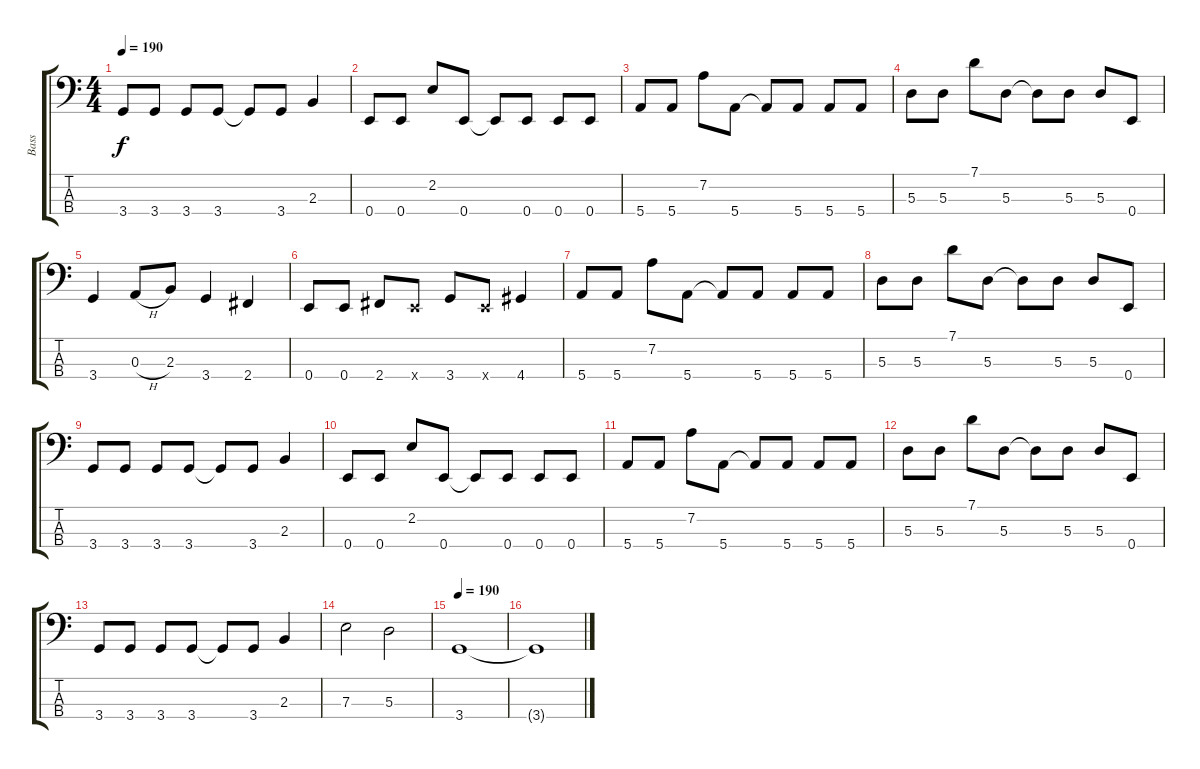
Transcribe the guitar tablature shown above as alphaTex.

\track ("Bass" "Bass") {instrument electricbassfinger}
\staff {score tabs}
\tuning (G2 D2 A1 E1) {hide}
\ts (4 4)
\tempo 190
\clef f4
\ks c
3.4.8{dy f} 3.4.8 3.4.8 3.4.8 3.4{t}.8 3.4.8 2.3.4 |
0.4.8 0.4.8 2.2.8 0.4.8 0.4{t}.8 0.4.8 0.4.8 0.4.8 |
5.4.8 5.4.8 7.2.8 5.4.8 5.4{t}.8 5.4.8 5.4.8 5.4.8 |
5.3.8 5.3.8 7.1.8 5.3.8 5.3{t}.8 5.3.8 5.3.8 0.4.8 |
3.4.4 0.3{h}.8 2.3.8 3.4.4 2.4.4 |
0.4.8 0.4.8 2.4.8 0.4{x}.8 3.4.8 0.4{x}.8 4.4.4 |
5.4.8 5.4.8 7.2.8 5.4.8 5.4{t}.8 5.4.8 5.4.8 5.4.8 |
5.3.8 5.3.8 7.1.8 5.3.8 5.3{t}.8 5.3.8 5.3.8 0.4.8 |
3.4.8 3.4.8 3.4.8 3.4.8 3.4{t}.8 3.4.8 2.3.4 |
0.4.8 0.4.8 2.2.8 0.4.8 0.4{t}.8 0.4.8 0.4.8 0.4.8 |
5.4.8 5.4.8 7.2.8 5.4.8 5.4{t}.8 5.4.8 5.4.8 5.4.8 |
5.3.8 5.3.8 7.1.8 5.3.8 5.3{t}.8 5.3.8 5.3.8 0.4.8 |
3.4.8 3.4.8 3.4.8 3.4.8 3.4{t}.8 3.4.8 2.3.4 |
7.3.2 5.3.2 |
\tempo 190
3.4.1 |
3.4{t}.1
